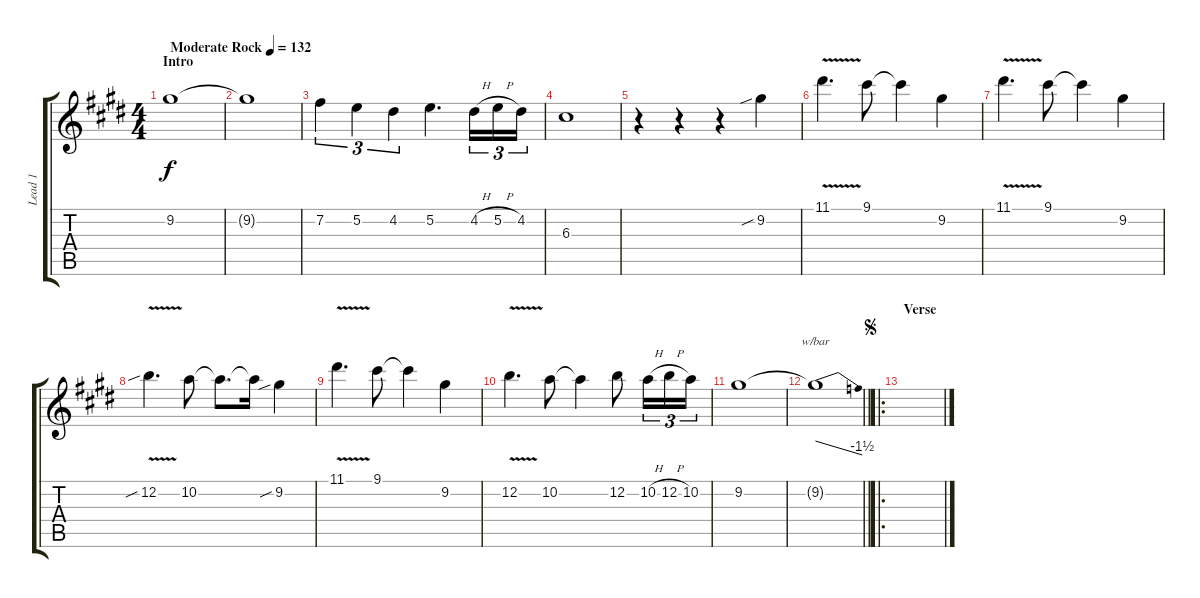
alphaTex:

\track ("Lead 1" "Lead 1") {instrument distortionguitar}
\staff {score tabs}
\tuning (E4 B3 G3 D3 A2 E2) {hide}
\ts (4 4)
\section ("" "Intro")
\tempo (132 "Moderate Rock")
\clef g2
\ks c#minor
9.2.1{dy f instrument distortionguitar} |
9.2{t}.1 |
7.2.4{tu (3 2)} 5.2.4{tu (3 2)} 4.2.4{tu (3 2)} 5.2.4{d} 4.2{h}.16{tu (3 2)} 5.2{h}.16{tu (3 2)} 4.2.16{tu (3 2)} |
6.3.1 |
r.4 r.4 r.4 9.2{sib}.4 |
11.1{v}.4{d} 9.1.8 9.1{t}.4 9.2.4 |
11.1{v}.4{d} 9.1.8 9.1{t}.4 9.2.4 |
12.2{v sib}.4{d} 10.2.8 10.2{t}.8{d} 10.2{t}.16 9.2{sib}.4 |
11.1{v}.4{d} 9.1.8 9.1{t}.4 9.2.4 |
12.2{v}.4{d} 10.2.8 10.2{t}.4 12.2.8 10.2{h}.16{tu (3 2)} 12.2{h}.16{tu (3 2)} 10.2.16{tu (3 2)} |
9.2.1 |
\barLineRight lightlight
9.2{t}.1{tbe (dive default 0 0 60 -6)} |
\ro
\section ("" "Verse")
\jump segno
